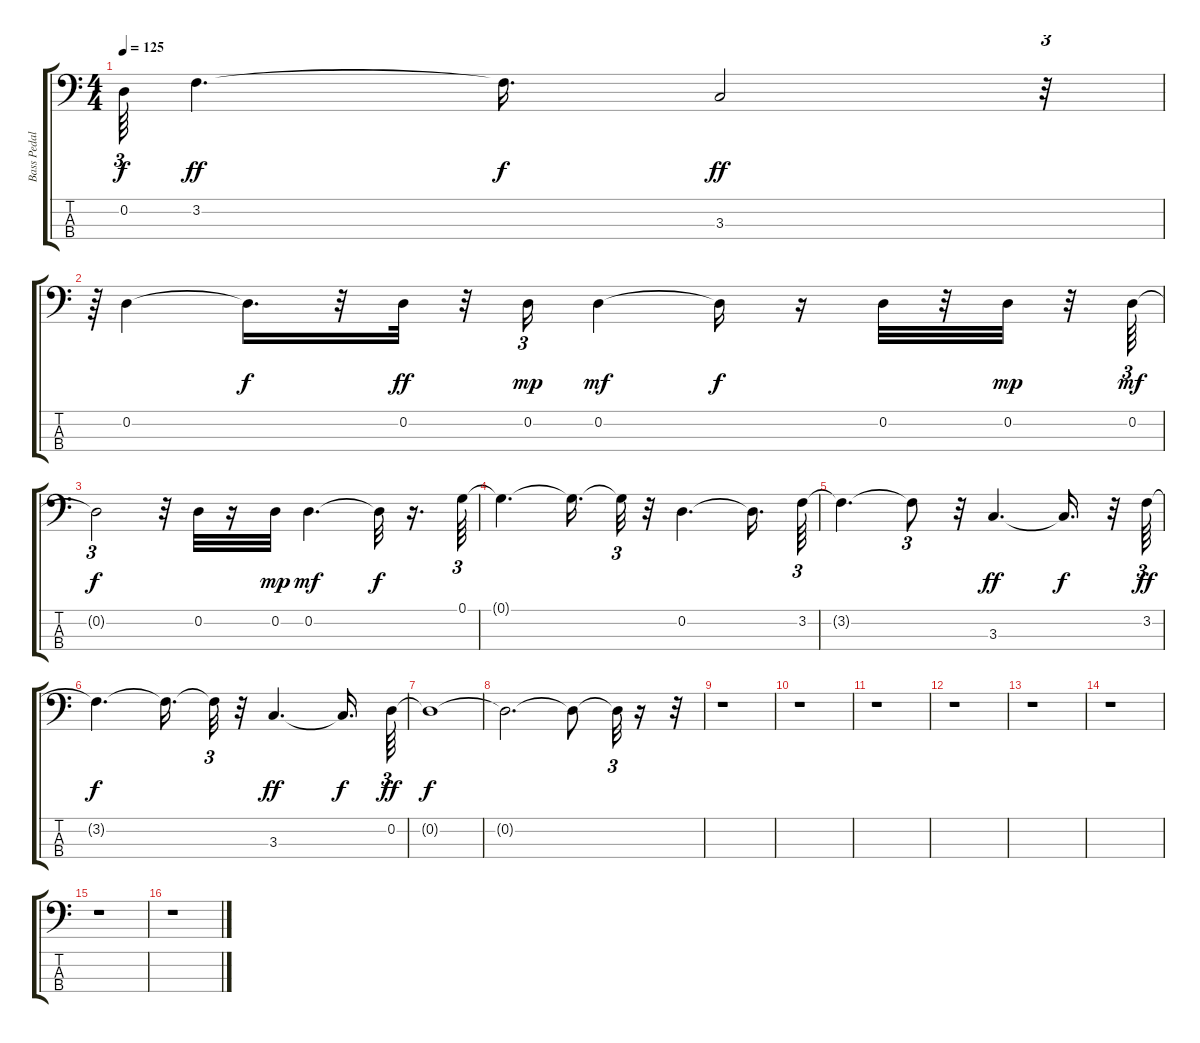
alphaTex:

\track ("Bass Pedal" "Bass Pedal") {instrument fretlessbass}
\staff {score tabs}
\tuning (G2 D2 A1 E1) {hide}
\ts (4 4)
\tempo 125
\clef f4
\ks c
0.2{t}.64{tu (3 2) dy f} 3.2.4{d dy ff} 3.2{t}.16{d dy f} 3.3.2{dy ff} r.32{tu (3 2)} |
r.64{tu (3 2)} 0.2.4 0.2{t}.16{d dy f} r.32 0.2.32{dy ff} r.32 0.2.16{tu (3 2) dy mp} 0.2.4{dy mf} 0.2{t}.16{dy f} r.16 0.2.32 r.32 0.2.32{dy mp} r.32 0.2.64{tu (3 2) dy mf} |
0.2{t}.2{tu (3 2) dy f} r.32 0.2.32 r.16 0.2.32{dy mp} 0.2.4{d dy mf} 0.2{t}.32{dy f} r.16{d} 0.1.64{tu (3 2)} |
0.1{t}.4{d} 0.1{t}.16{d} 0.1{t}.32{tu (3 2)} r.32 0.2.4{d} 0.2{t}.16{d} 3.2.64{tu (3 2)} |
3.2{t}.4{d} 3.2{t}.8{tu (3 2)} r.32 3.3.4{d dy ff} 3.3{t}.16{d dy f} r.32 3.2.64{tu (3 2) dy ff} |
3.2{t}.4{d dy f} 3.2{t}.16{d} 3.2{t}.32{tu (3 2)} r.32 3.3.4{d dy ff} 3.3{t}.16{d dy f} 0.2.64{tu (3 2) dy ff} |
0.2{t}.1{dy f} |
0.2{t}.2{d} 0.2{t}.8 0.2{t}.32{tu (3 2)} r.16 r.32 |
r.1 |
r.1 |
r.1 |
r.1 |
r.1 |
r.1 |
r.1 |
r.1
